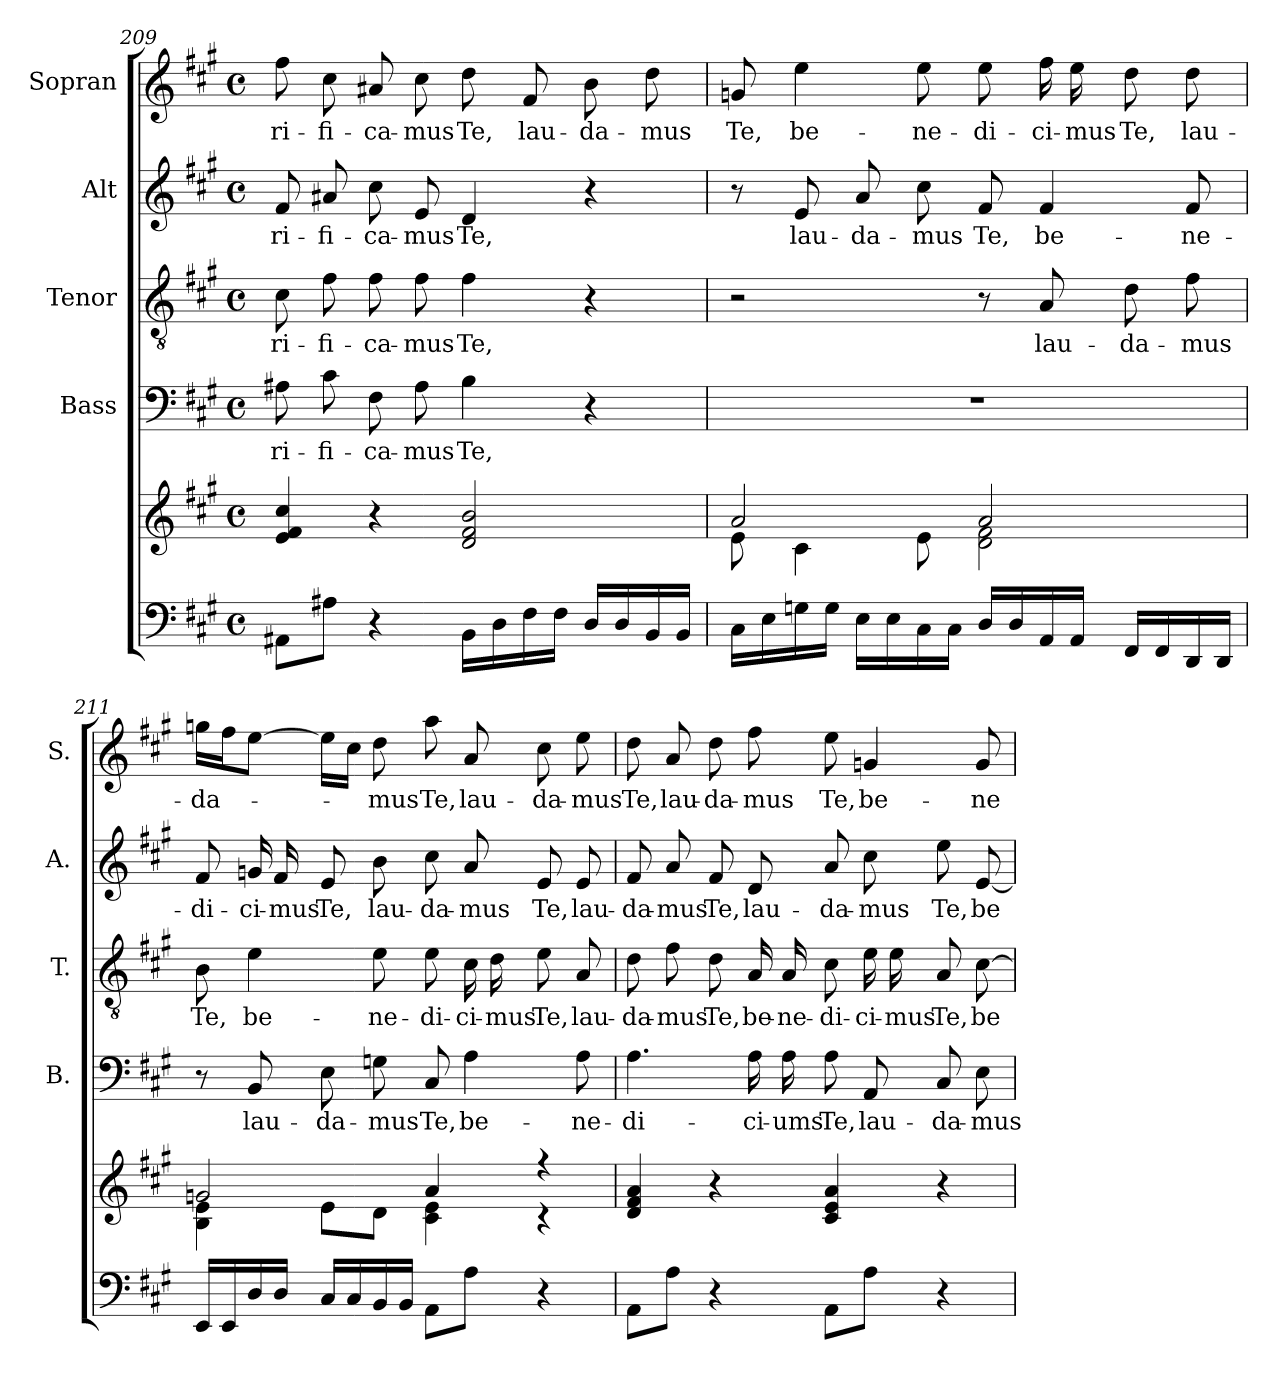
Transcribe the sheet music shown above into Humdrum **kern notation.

**kern	**kern	**kern	**text	**kern	**text	**kern	**text	**kern	**text
*part5	*part5	*part4	*part4	*part3	*part3	*part2	*part2	*part1	*part1
*staff6	*staff5	*staff4	*staff4	*staff3	*staff3	*staff2	*staff2	*staff1	*staff1
*	*	*I"Bass	*	*I"Tenor	*	*I"Alt	*	*I"Sopran	*
*	*	*I'B.	*	*I'T.	*	*I'A.	*	*I'S.	*
*clefF4	*clefG2	*clefF4	*	*clefGv2	*	*clefG2	*	*clefG2	*
*k[f#c#g#]	*k[f#c#g#]	*k[f#c#g#]	*	*k[f#c#g#]	*	*k[f#c#g#]	*	*k[f#c#g#]	*
*A:	*A:	*A:	*	*A:	*	*A:	*	*A:	*
*M4/4	*M4/4	*M4/4	*	*M4/4	*	*M4/4	*	*M4/4	*
*met(c)	*met(c)	*met(c)	*	*met(c)	*	*met(c)	*	*met(c)	*
=209	=209	=209	=209	=209	=209	=209	=209	=209	=209
!	!	!	!LO:LY:b	!	!LO:LY:b	!	!LO:LY:b	!	!LO:LY:b
8AA#X\L	4e/ 4f#/ 4cc#/	8A#X\	-ri-	8c#\	-ri-	8f#/	-ri-	8ff#\	-ri-
!	!	!	!LO:LY:b	!	!LO:LY:b	!	!LO:LY:b	!	!LO:LY:b
8A#X\J	.	8c#\	-fi-	8f#\	-fi-	8a#X/	-fi-	8cc#\	-fi-
!	!	!	!LO:LY:b	!	!LO:LY:b	!	!LO:LY:b	!	!LO:LY:b
4r	4r	8F#\	-ca-	8f#\	-ca-	8cc#\	-ca-	8a#X/	-ca-
!	!	!	!LO:LY:b	!	!LO:LY:b	!	!LO:LY:b	!	!LO:LY:b
.	.	8A#\	-mus	8f#\	-mus	8e/	-mus	8cc#\	-mus
!	!	!	!LO:LY:b	!	!LO:LY:b	!	!LO:LY:b	!	!LO:LY:b
16BB\LL	2d/ 2f#/ 2b/	4B\	Te,	4f#\	Te,	4d/	Te,	8dd\	Te,
16D\	.	.	.	.	.	.	.	.	.
!	!	!	!	!	!	!	!	!	!LO:LY:b
16F#\	.	.	.	.	.	.	.	8f#/	lau-
16F#\JJ	.	.	.	.	.	.	.	.	.
!	!	!	!	!	!	!	!	!	!LO:LY:b
16D/LL	.	4r	.	4r	.	4r	.	8b\	-da-
16D/	.	.	.	.	.	.	.	.	.
!	!	!	!	!	!	!	!	!	!LO:LY:b
16BB/	.	.	.	.	.	.	.	8dd\	-mus
16BB/JJ	.	.	.	.	.	.	.	.	.
=210	=210	=210	=210	=210	=210	=210	=210	=210	=210
*	*^	*	*	*	*	*	*	*	*
!	!	!	!	!	!	!	!	!	!	!LO:LY:b
16C#\LL	2a/	8e\	1r	.	2r	.	8r	.	8gn/	Te,
16E\	.	.	.	.	.	.	.	.	.	.
!	!	!	!	!	!	!	!	!LO:LY:b	!	!LO:LY:b
16Gn\	.	4c#\	.	.	.	.	8e/	lau-	4ee\	be-
16G\JJ	.	.	.	.	.	.	.	.	.	.
!	!	!	!	!	!	!	!	!LO:LY:b	!	!
16E\LL	.	.	.	.	.	.	8a/	-da-	.	.
16E\	.	.	.	.	.	.	.	.	.	.
!	!	!	!	!	!	!	!	!LO:LY:b	!	!LO:LY:b
16C#\	.	8e\	.	.	.	.	8cc#\	-mus	8ee\	-ne-
16C#\JJ	.	.	.	.	.	.	.	.	.	.
!	!	!	!	!	!	!	!	!LO:LY:b	!	!LO:LY:b
16D/LL	2a/	2d\ 2f#\	.	.	8r	.	8f#/	Te,	8ee\	-di-
16D/	.	.	.	.	.	.	.	.	.	.
!	!	!	!	!	!	!LO:LY:b	!	!LO:LY:b	!	!LO:LY:b
16AA/	.	.	.	.	8A/	lau-	4f#/	be-	16ff#\	-ci-
!	!	!	!	!	!	!	!	!	!	!LO:LY:b
16AA/JJ	.	.	.	.	.	.	.	.	16ee\	-mus
!	!	!	!	!	!	!LO:LY:b	!	!	!	!LO:LY:b
16FF#/LL	.	.	.	.	8d\	-da-	.	.	8dd\	Te,
16FF#/	.	.	.	.	.	.	.	.	.	.
!	!	!	!	!	!	!LO:LY:b	!	!LO:LY:b	!	!LO:LY:b
16DD/	.	.	.	.	8f#\	-mus	8f#/	-ne-	8dd\	lau-
16DD/JJ	.	.	.	.	.	.	.	.	.	.
!!LO:LB:g=z
=211	=211	=211	=211	=211	=211	=211	=211	=211	=211	=211
!	!	!	!	!	!	!LO:LY:b	!	!LO:LY:b	!	!LO:LY:b
16EE/LL	2gn/	4B\ 4e\	8r	.	8B\	Te,	8f#/	-di-	16ggn\LL	-da-
16EE/	.	.	.	.	.	.	.	.	16ff#\J	.
!	!	!	!	!LO:LY:b	!	!LO:LY:b	!	!LO:LY:b	!	!
16D/	.	.	8BB/	lau-	4e\	be-	16gn/	-ci-	[8ee\J	.
!	!	!	!	!	!	!	!	!LO:LY:b	!	!
16D/JJ	.	.	.	.	.	.	16f#/	-mus	.	.
!	!	!	!	!LO:LY:b	!	!	!	!LO:LY:b	!	!
16C#/LL	.	8e\L	8E\	-da-	.	.	8e/	Te,	16ee\LL]	.
16C#/	.	.	.	.	.	.	.	.	16cc#\JJ	.
!	!	!	!	!LO:LY:b	!	!LO:LY:b	!	!LO:LY:b	!	!LO:LY:b
16BB/	.	8d\J	8Gn\	-mus	8e\	-ne-	8b\	lau-	8dd\	-mus
16BB/JJ	.	.	.	.	.	.	.	.	.	.
!	!	!	!	!LO:LY:b	!	!LO:LY:b	!	!LO:LY:b	!	!LO:LY:b
8AA\L	4a/	4c#\ 4e\	8C#/	Te,	8e\	-di-	8cc#\	-da-	8aa\	Te,
!	!	!	!	!LO:LY:b	!	!LO:LY:b	!	!LO:LY:b	!	!LO:LY:b
8A\J	.	.	4A\	be-	16c#\	-ci-	8a/	-mus	8a/	lau-
!	!	!	!	!	!	!LO:LY:b	!	!	!	!
.	.	.	.	.	16d\	-mus	.	.	.	.
!	!	!	!	!	!	!LO:LY:b	!	!LO:LY:b	!	!LO:LY:b
4r	4r	4r	.	.	8e\	Te,	8e/	Te,	8cc#\	-da-
!	!	!	!	!LO:LY:b	!	!LO:LY:b	!	!LO:LY:b	!	!LO:LY:b
.	.	.	8A\	-ne-	8A/	lau-	8e/	lau-	8ee\	-mus
*	*v	*v	*	*	*	*	*	*	*	*
=212	=212	=212	=212	=212	=212	=212	=212	=212	=212
!	!	!	!LO:LY:b	!	!LO:LY:b	!	!LO:LY:b	!	!LO:LY:b
8AA\L	4d/ 4f#/ 4a/	4.A\	-di-	8d\	-da-	8f#/	-da-	8dd\	Te,
!	!	!	!	!	!LO:LY:b	!	!LO:LY:b	!	!LO:LY:b
8A\J	.	.	.	8f#\	-mus	8a/	-mus	8a/	lau-
!	!	!	!	!	!LO:LY:b	!	!LO:LY:b	!	!LO:LY:b
4r	4r	.	.	8d\	Te,	8f#/	Te,	8dd\	-da-
!	!	!	!LO:LY:b	!	!LO:LY:b	!	!LO:LY:b	!	!LO:LY:b
.	.	16A\	-ci-	16A/	be-	8d/	lau-	8ff#\	-mus
!	!	!	!LO:LY:b	!	!LO:LY:b	!	!	!	!
.	.	16A\	-ums	16A/	-ne-	.	.	.	.
!	!	!	!LO:LY:b	!	!LO:LY:b	!	!LO:LY:b	!	!LO:LY:b
8AA\L	4c#/ 4e/ 4a/	8A\	Te,	8c#\	-di-	8a/	-da-	8ee\	Te,
!	!	!	!LO:LY:b	!	!LO:LY:b	!	!LO:LY:b	!	!LO:LY:b
8A\J	.	8AA/	lau-	16e\	-ci-	8cc#\	-mus	4gn/	be-
!	!	!	!	!	!LO:LY:b	!	!	!	!
.	.	.	.	16e\	-mus	.	.	.	.
!	!	!	!LO:LY:b	!	!LO:LY:b	!	!LO:LY:b	!	!
4r	4r	8C#/	-da-	8A/	Te,	8ee\	Te,	.	.
!	!	!	!LO:LY:b	!	!LO:LY:b	!	!LO:LY:b	!	!LO:LY:b
.	.	8E\	-mus	[8c#\	be-	[8e/	be-	8g/	-ne-
=	=	=	=	=	=	=	=	=	=
*-	*-	*-	*-	*-	*-	*-	*-	*-	*-
